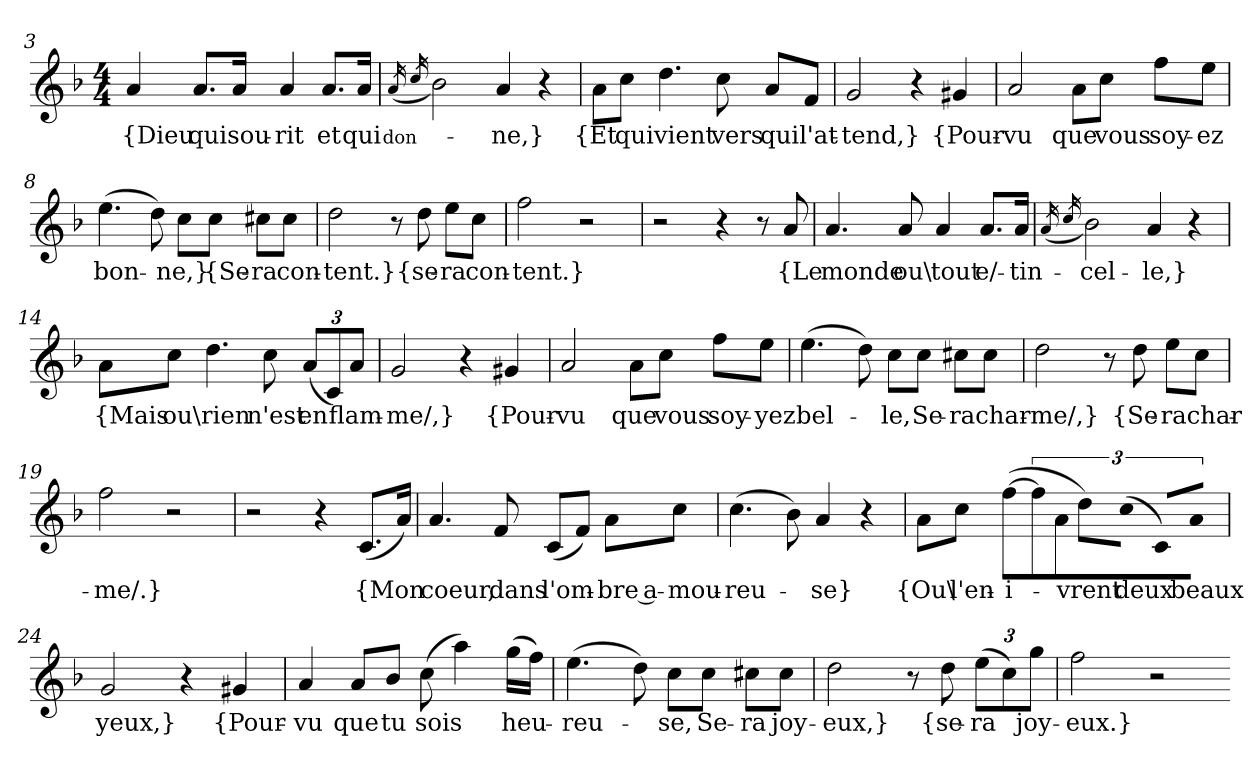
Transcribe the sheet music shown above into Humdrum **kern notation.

**kern	**text
*part1	*part1
*staff1	*staff1
*clefG2	*
*k[b-]	*
*M4/4	*
=3	=3
4a	{Dieu
8.a/L	qui
16a/Jk	sou-
4a	-rit
8.a/L	et
16a/Jk	qui
=4	=4
(16qa	don-
16qcc	.
2b-)	.
4a	-ne,}
4r	.
=5	=5
8a\L	{Et
8cc\J	qui
4.dd	vient
8cc	vers
8a/L	qui
8f/J	l'at-
=6	=6
2g	-tend,}
4r	.
4g#X	{Pour-
=7	=7
2a	-vu
8a\L	que
8cc\J	vous
8ff\L	soy-
8ee\J	-ez
=8	=8
(4.ee	bon-
8dd)	.
8cc\L	-ne,}
8cc\J	{Se-
8cc#X\L	-ra
8cc#\J	con-
=9	=9
2dd	-tent.}
8r	.
8dd	{se-
8ee\L	-ra
8cc\J	con-
=10	=10
2ff	-tent.}
2r	.
=11	=11
2r	.
4r	.
8r	.
8a	{Le
=12	=12
4.a	monde
8a	ou\
4a	tout
8.a/L	e/-
16a/Jk	-tin-
=13	=13
(16qa	.
16qcc	.
2b-)	-cel-
4a	-le,}
4r	.
=14	=14
8a\L	{Mais
8cc\J	ou\
4.dd	rien
8cc	n'est
(12a/L	en
12c/)	.
12a/J	flam-
=15	=15
2g	-me/,}
4r	.
4g#X	{Pour-
=16	=16
2a	-vu
8a\L	que
8cc\J	vous
8ff\L	soy-
8ee\J	-yez
=17	=17
(4.ee	bel-
8dd)	.
8cc\L	-le,
8cc\J	Se-
8cc#X\L	-ra
8cc#\J	char-
=18	=18
2dd	-me/,}
8r	.
8dd	{Se-
8ee\L	-ra
8cc\J	char-
=19	=19
2ff	-me/.}
2r	.
=20	=20
2r	.
4r	.
(8.c/L	{Mon
16a/Jk)	.
=21	=21
4.a	coeur,
8f	dans
(8c/L	l'om-
8f/J)	.
8a\L	-bre a-
8cc\J	-mou-
=22	=22
(4.cc	-reu-
8b-)	.
4a	-se}
4r	.
=23	=23
8a\L	{Ou\
8cc\J	l'en-
([8ff\L	-i-
12ff\]	.
12a\J	.
12dd\L)	-vrent
(8cc\J	deux
8c/L)	.
8a/J	beaux
=24	=24
2g	yeux,}
4r	.
4g#X	{Pour-
=25	=25
4a	-vu
8a/L	que
8b-/J	tu
(8cc	sois
4aa)	.
(16gg\LL	heu-
16ff\JJ)	.
=26	=26
(4.ee	-reu-
8dd)	.
8cc\L	-se,
8cc\J	Se-
8cc#X\L	-ra
8cc#\J	joy-
=27	=27
2dd	-eux,}
8r	.
8dd	{se-
(12ee\L	-ra
12cc\)	.
12gg\J	joy-
=28	=28
2ff	-eux.}
2r	.
=-	=-
*-	*-
